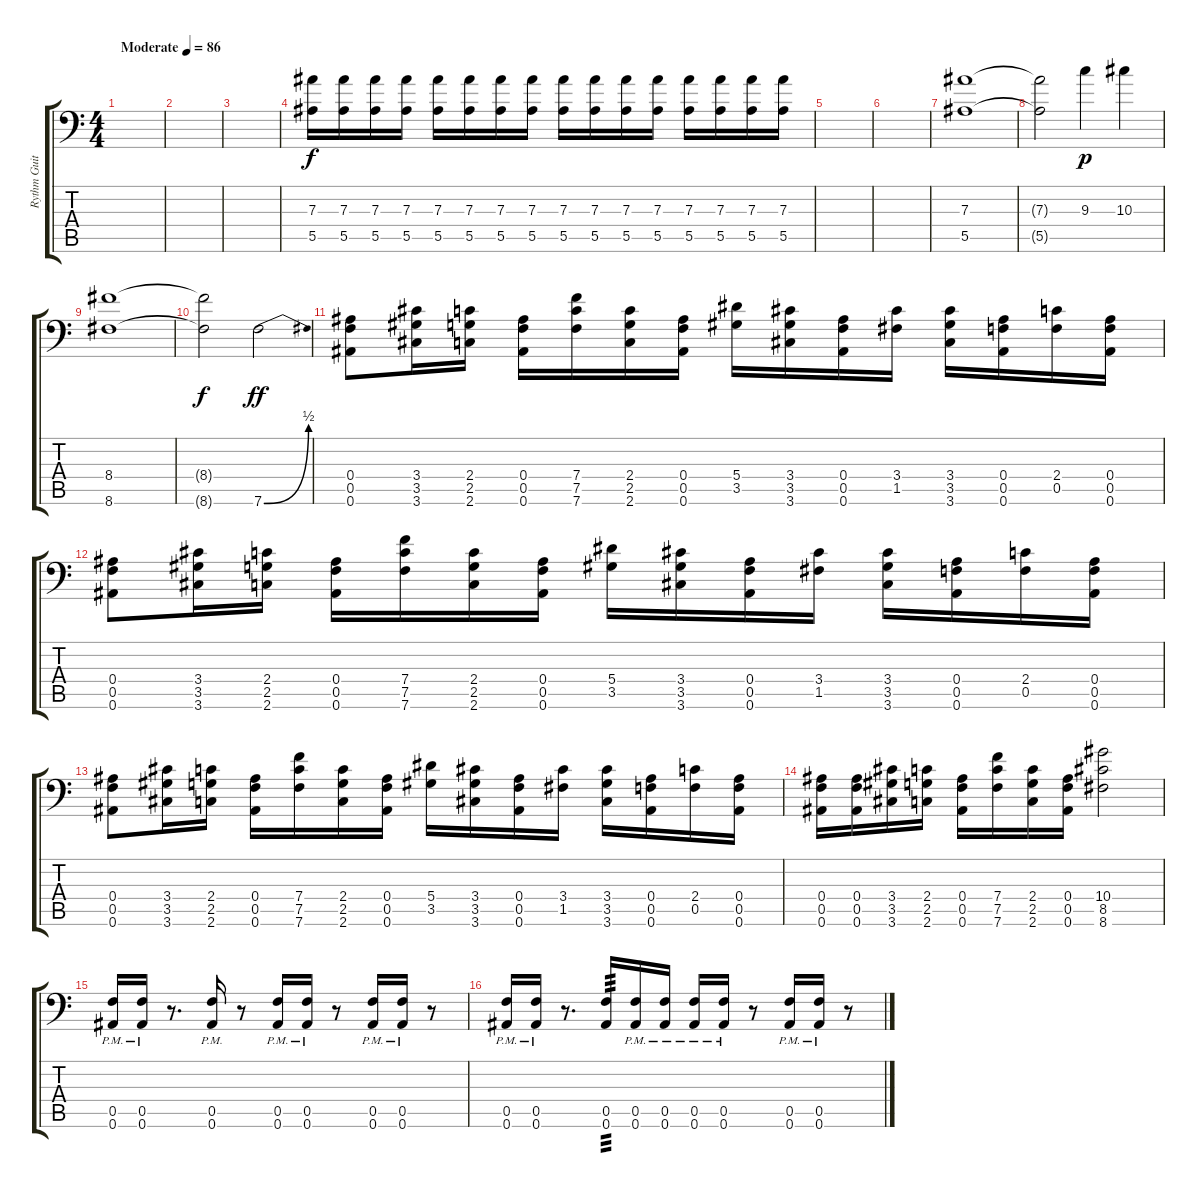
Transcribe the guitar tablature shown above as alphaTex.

\track ("Rythm Guitar" "Rythm Guit") {instrument distortionguitar}
\staff {score tabs}
\tuning (C4 G3 Eb3 Bb2 F2 Bb1) {hide}
\ts (4 4)
\tempo (86 "Moderate")
\clef f4
\ks c
|
|
|
(7.3 5.5).16 (7.3 5.5).16 (7.3 5.5).16 (7.3 5.5).16 (7.3 5.5).16 (7.3 5.5).16 (7.3 5.5).16 (7.3 5.5).16 (7.3 5.5).16 (7.3 5.5).16 (7.3 5.5).16 (7.3 5.5).16 (7.3 5.5).16 (7.3 5.5).16 (7.3 5.5).16 (7.3 5.5).16 |
|
|
(7.3 5.5).1 |
(7.3{t} 5.5{t}).2{dy f} 9.3.4{dy p} 10.3.4 |
(8.4 8.6).1 |
(8.4{t} 8.6{t}).2{dy f} 7.6{be (bend 0 0 60 2)}.2{dy ff} |
(0.4 0.5 0.6).8 (3.4 3.5 3.6).16 (2.4 2.5 2.6).16 (0.4 0.5 0.6).16 (7.4 7.5 7.6).16 (2.4 2.5 2.6).16 (0.4 0.5 0.6).16 (5.4 3.5).16 (3.4 3.5 3.6).16 (0.4 0.5 0.6).16 (3.4 1.5).16 (3.4 3.5 3.6).16 (0.4 0.5 0.6).16 (2.4 0.5).16 (0.4 0.5 0.6).16 |
(0.4 0.5 0.6).8 (3.4 3.5 3.6).16 (2.4 2.5 2.6).16 (0.4 0.5 0.6).16 (7.4 7.5 7.6).16 (2.4 2.5 2.6).16 (0.4 0.5 0.6).16 (5.4 3.5).16 (3.4 3.5 3.6).16 (0.4 0.5 0.6).16 (3.4 1.5).16 (3.4 3.5 3.6).16 (0.4 0.5 0.6).16 (2.4 0.5).16 (0.4 0.5 0.6).16 |
(0.4 0.5 0.6).8 (3.4 3.5 3.6).16 (2.4 2.5 2.6).16 (0.4 0.5 0.6).16 (7.4 7.5 7.6).16 (2.4 2.5 2.6).16 (0.4 0.5 0.6).16 (5.4 3.5).16 (3.4 3.5 3.6).16 (0.4 0.5 0.6).16 (3.4 1.5).16 (3.4 3.5 3.6).16 (0.4 0.5 0.6).16 (2.4 0.5).16 (0.4 0.5 0.6).16 |
(0.4 0.5 0.6).16 (0.4 0.5 0.6).16 (3.4 3.5 3.6).16 (2.4 2.5 2.6).16 (0.4 0.5 0.6).16 (7.4 7.5 7.6).16 (2.4 2.5 2.6).16 (0.4 0.5 0.6).16 (10.4 8.5 8.6).2 |
(0.5{pm} 0.6{pm}).16 (0.5{pm} 0.6{pm}).16 r.8{d} (0.5{pm} 0.6{pm}).16 r.8 (0.5{pm} 0.6{pm}).16 (0.5{pm} 0.6{pm}).16 r.8 (0.5{pm} 0.6{pm}).16 (0.5{pm} 0.6{pm}).16 r.8 |
(0.5{pm} 0.6{pm}).16 (0.5{pm} 0.6{pm}).16 r.8{d} (0.5 0.6).16{tp 3} (0.5{pm} 0.6{pm}).16 (0.5{pm} 0.6{pm}).16 (0.5{pm} 0.6{pm}).16 (0.5{pm} 0.6{pm}).16 r.8 (0.5{pm} 0.6{pm}).16 (0.5{pm} 0.6{pm}).16 r.8
